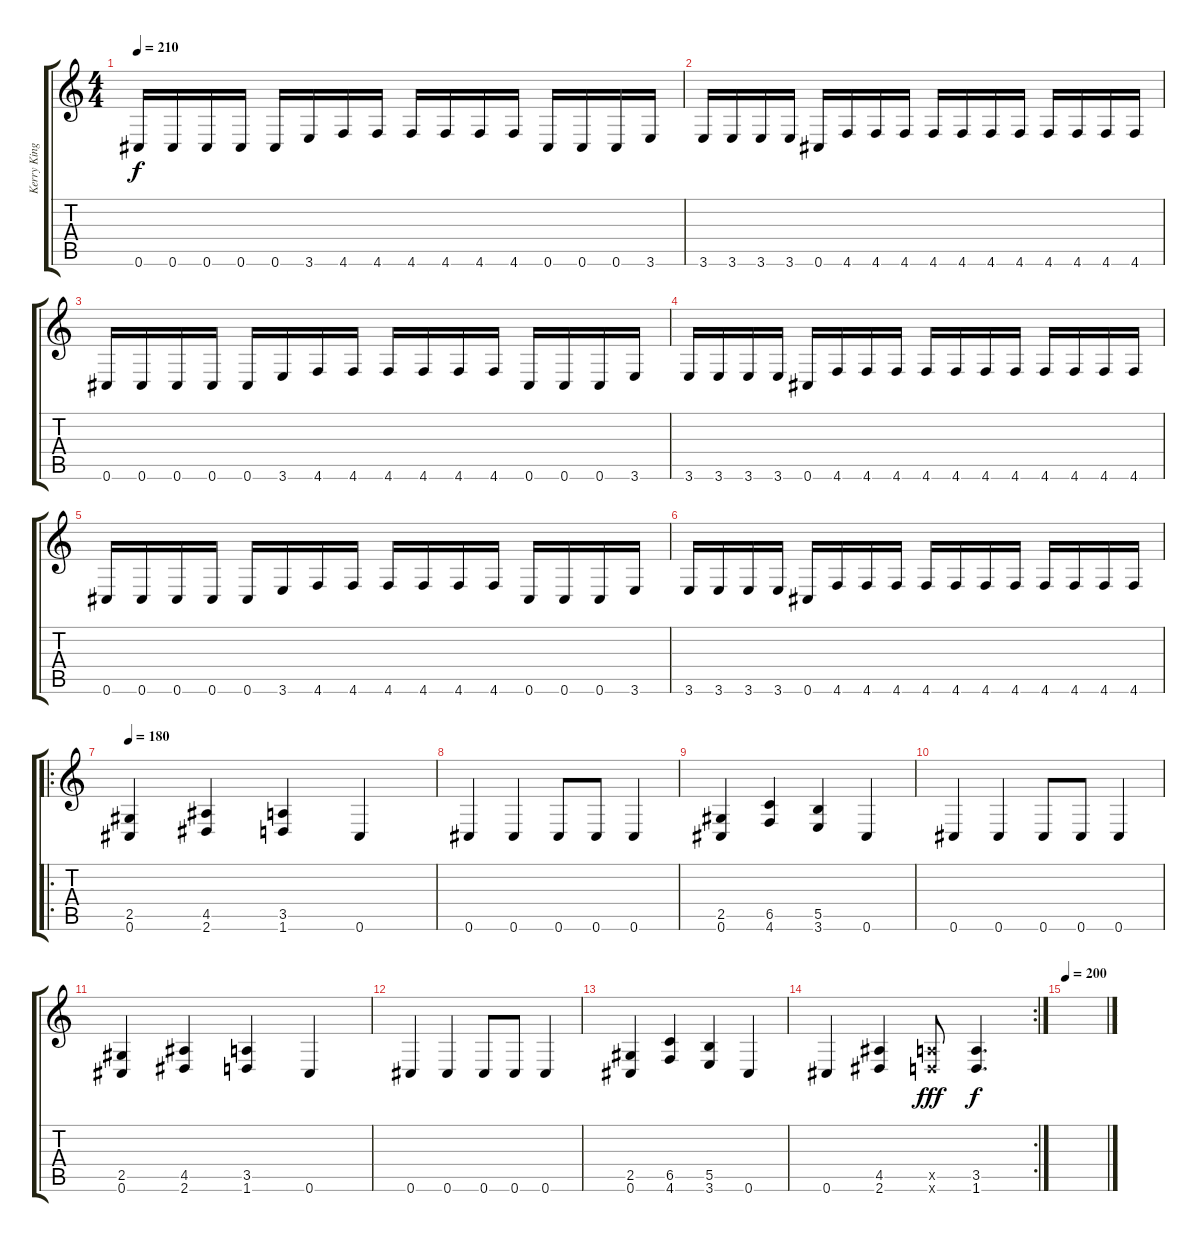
\track ("Kerry King" "Kerry King") {instrument overdrivenguitar}
\staff {score tabs}
\tuning (Db4 Ab3 E3 B2 Gb2 Db2) {hide}
\ts (4 4)
\tempo 210
\clef g2
\ks c
0.6.16{dy f} 0.6.16 0.6.16 0.6.16 0.6.16 3.6.16 4.6.16 4.6.16 4.6.16 4.6.16 4.6.16 4.6.16 0.6.16 0.6.16 0.6.16 3.6.16 |
3.6.16 3.6.16 3.6.16 3.6.16 0.6.16 4.6.16 4.6.16 4.6.16 4.6.16 4.6.16 4.6.16 4.6.16 4.6.16 4.6.16 4.6.16 4.6.16 |
0.6.16 0.6.16 0.6.16 0.6.16 0.6.16 3.6.16 4.6.16 4.6.16 4.6.16 4.6.16 4.6.16 4.6.16 0.6.16 0.6.16 0.6.16 3.6.16 |
3.6.16 3.6.16 3.6.16 3.6.16 0.6.16 4.6.16 4.6.16 4.6.16 4.6.16 4.6.16 4.6.16 4.6.16 4.6.16 4.6.16 4.6.16 4.6.16 |
0.6.16 0.6.16 0.6.16 0.6.16 0.6.16 3.6.16 4.6.16 4.6.16 4.6.16 4.6.16 4.6.16 4.6.16 0.6.16 0.6.16 0.6.16 3.6.16 |
3.6.16 3.6.16 3.6.16 3.6.16 0.6.16 4.6.16 4.6.16 4.6.16 4.6.16 4.6.16 4.6.16 4.6.16 4.6.16 4.6.16 4.6.16 4.6.16 |
\ro
\tempo 180
(2.5 0.6).4 (4.5 2.6).4 (3.5 1.6).4 0.6.4 |
0.6.4 0.6.4 0.6.8 0.6.8 0.6.4 |
(2.5 0.6).4 (6.5 4.6).4 (5.5 3.6).4 0.6.4 |
0.6.4 0.6.4 0.6.8 0.6.8 0.6.4 |
(2.5 0.6).4 (4.5 2.6).4 (3.5 1.6).4 0.6.4 |
0.6.4 0.6.4 0.6.8 0.6.8 0.6.4 |
(2.5 0.6).4 (6.5 4.6).4 (5.5 3.6).4 0.6.4 |
\rc 2
0.6.4 (4.5 2.6).4 (3.5{x} 1.6{x}).8{dy fff} (3.5 1.6).4{d dy f} |
\tempo 200
